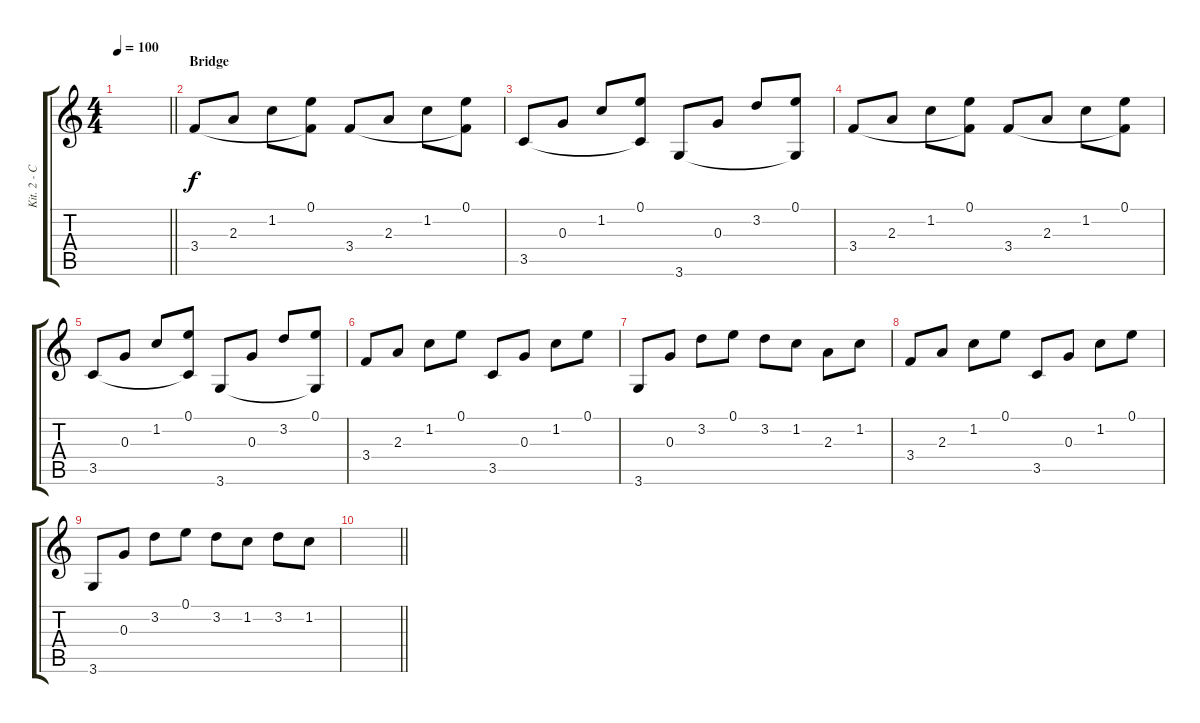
\track ("Kit. 2 - Clean" "Kit. 2 - C") {instrument electricguitarclean}
\staff {score tabs}
\tuning (E4 B3 G3 D3 A2 E2) {hide}
\ts (4 4)
\tempo 100
\clef g2
\barLineRight lightlight
\ks c
|
\section ("" "Bridge")
3.4.8{dy f} 2.3.8 1.2.8 (0.1 3.4{t}).8 3.4.8 2.3.8 1.2.8 (0.1 3.4{t}).8 |
3.5.8 0.3.8 1.2.8 (0.1 3.5{t}).8 3.6.8 0.3.8 3.2.8 (0.1 3.6{t}).8 |
3.4.8 2.3.8 1.2.8 (0.1 3.4{t}).8 3.4.8 2.3.8 1.2.8 (0.1 3.4{t}).8 |
3.5.8 0.3.8 1.2.8 (0.1 3.5{t}).8 3.6.8 0.3.8 3.2.8 (0.1 3.6{t}).8 |
3.4.8 2.3.8 1.2.8 0.1.8 3.5.8 0.3.8 1.2.8 0.1.8 |
3.6.8 0.3.8 3.2.8 0.1.8 3.2.8 1.2.8 2.3.8 1.2.8 |
3.4.8 2.3.8 1.2.8 0.1.8 3.5.8 0.3.8 1.2.8 0.1.8 |
3.6.8 0.3.8 3.2.8 0.1.8 3.2.8 1.2.8 3.2.8 1.2.8 |
\barLineRight lightlight
